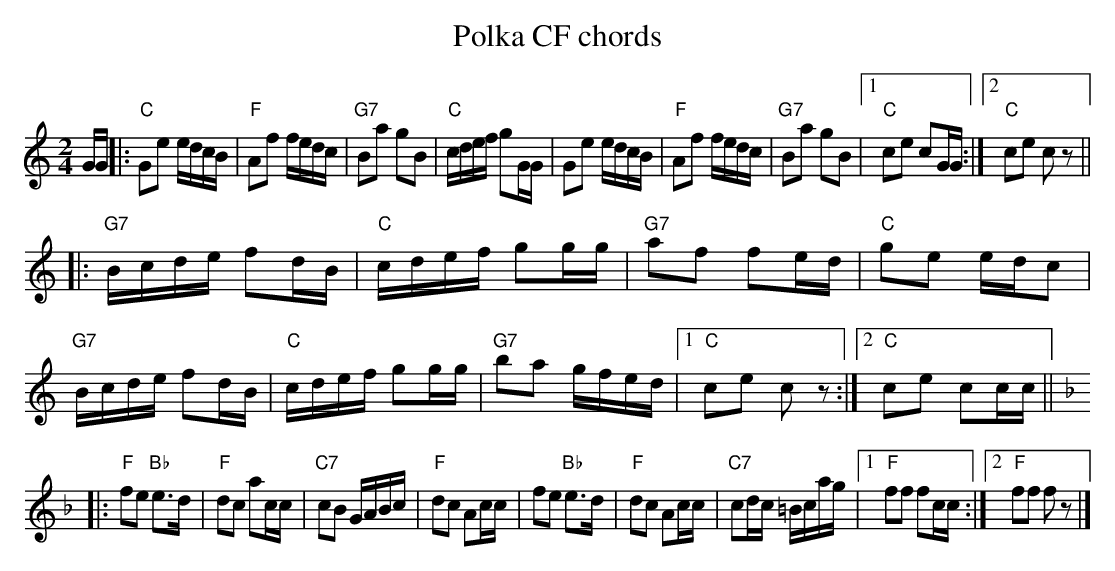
X:1
T: Polka CF chords
M:2/4
L:1/16
K:C %%MIDI gchordon
GG |: "C"G2e2 edcB | "F"A2f2 fedc | "G7"B2a2 g2B2 | "C"cdef g2GG | G2e2 edcB | "F"A2f2 fedc | "G7"B2a2 g2B2 |1 "C"c2e2 c2GG :|2 "C"c2e2 c2z2 ||
|: "G7"Bcde f2dB | "C"cdef g2gg | "G7"a2f2 f2ed | "C"g2e2 edc2 | "G7"Bcde f2dB | "C"cdef g2gg  | "G7"b2a2 gfed |1 "C"c2e2 c2z2 :|2 "C"c2e2 c2cc || [K:F]
|: "F"f2e2 "Bb"e3d | "F"d2c2 a2cc | "C7"c2B2 GABc | "F"d2c2 A2cc | f2e2 "Bb"e3d | "F"d2c2 A2cc | "C7"c2dc =Bcag |1 "F"f2f2 f2cc :|2 "F"f2f2 f2z2 |]
